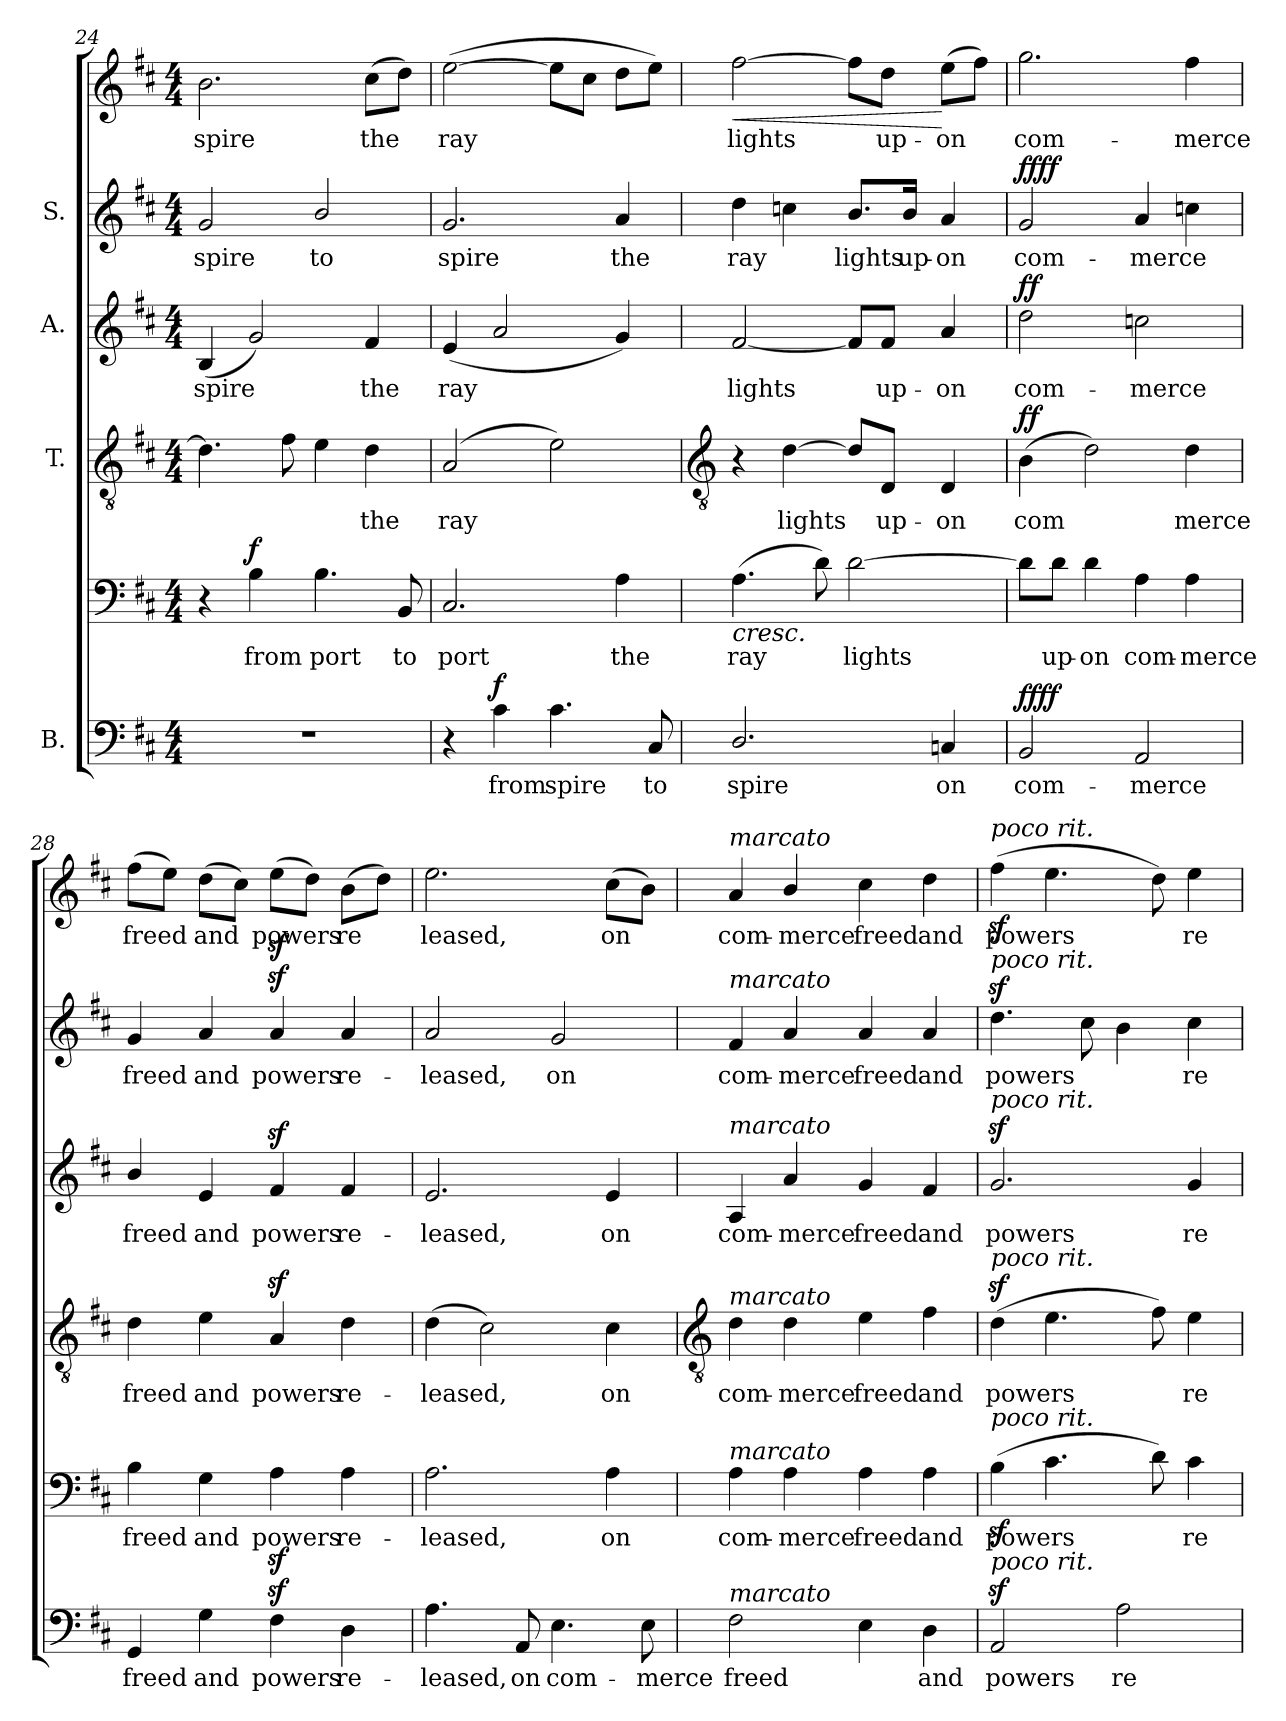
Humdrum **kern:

**kern	**text	**kern	**text	**dynam	**kern	**text	**dynam	**kern	**text	**dynam	**kern	**text	**kern	**text	**dynam
*part4	*part4	*part4	*part4	*part4	*part3	*part3	*part3	*part2	*part2	*part2	*part1	*part1	*part1	*part1	*part1
*staff6	*staff6	*staff5	*staff5	*staff5/6	*staff4	*staff4	*staff4	*staff3	*staff3	*staff3	*staff2	*staff2	*staff1	*staff1	*staff1/2
*I"B.	*	*	*	*	*I"T.	*	*	*I"A.	*	*	*I"S.	*	*	*	*
*clefF4	*	*clefF4	*	*	*clefGv2	*	*	*clefG2	*	*	*clefG2	*	*clefG2	*	*
*k[f#c#]	*	*k[f#c#]	*	*	*k[f#c#]	*	*	*k[f#c#]	*	*	*k[f#c#]	*	*k[f#c#]	*	*
*D:	*	*D:	*	*	*D:	*	*	*D:	*	*	*D:	*	*D:	*	*
*M4/4	*	*M4/4	*	*	*M4/4	*	*	*M4/4	*	*	*M4/4	*	*M4/4	*	*
=24	=24	=24	=24	=24	=24	=24	=24	=24	=24	=24	=24	=24	=24	=24	=24
!	!	!	!	!	!	!	!	!	!LO:LY:b	!	!	!LO:LY:b	!	!LO:LY:b	!
1r	.	4r	.	.	4.d]	.	.	(4B	spire	.	2g	spire	2.b	spire	.
!	!	!	!LO:LY:b	!LO:DY:a	!	!	!	!	!	!	!	!	!	!	!
.	.	4B	from	f	.	.	.	2g)	.	.	.	.	.	.	.
.	.	.	.	.	8f#	.	.	.	.	.	.	.	.	.	.
!	!	!	!LO:LY:b	!	!	!	!	!	!	!	!	!LO:LY:b	!	!	!
.	.	4.B	port	.	4e	.	.	.	.	.	2b/	to	.	.	.
!	!	!	!	!	!	!LO:LY:b	!	!	!LO:LY:b	!	!	!	!	!LO:LY:b	!
.	.	.	.	.	4d	the	.	4f#	the	.	.	.	(>8cc#L	the	.
!	!	!	!LO:LY:b	!	!	!	!	!	!	!	!	!	!	!	!
.	.	8BB	to	.	.	.	.	.	.	.	.	.	8ddJ)	.	.
=25	=25	=25	=25	=25	=25	=25	=25	=25	=25	=25	=25	=25	=25	=25	=25
!	!	!	!LO:LY:b	!	!	!LO:LY:b	!	!	!LO:LY:b	!	!	!LO:LY:b	!	!LO:LY:b	!
4r	.	2.C#	port	.	(<2A	ray	.	(<4e	ray	.	2.g	spire	(>[2ee	ray	.
!	!LO:LY:b	!	!	!LO:DY:a=2	!	!	!	!	!	!	!	!	!	!	!
4c#	from	.	.	f	.	.	.	2a	.	.	.	.	.	.	.
!	!LO:LY:b	!	!	!	!	!	!	!	!	!	!	!	!	!	!
4.c#	spire	.	.	.	2e)	.	.	.	.	.	.	.	8eeL]	.	.
.	.	.	.	.	.	.	.	.	.	.	.	.	8cc#J	.	.
!	!	!	!LO:LY:b	!	!	!	!	!	!	!	!	!LO:LY:b	!	!	!
.	.	4A	the	.	.	.	.	4g)	.	.	4a	the	8ddL	.	.
!	!LO:LY:b	!	!	!	!	!	!	!	!	!	!	!	!	!	!
8C#	to	.	.	.	.	.	.	.	.	.	.	.	8eeJ)	.	.
!!LO:LB:g=z
=26	=26	=26	=26	=26	=26	=26	=26	=26	=26	=26	=26	=26	=26	=26	=26
*	*	*	*	*	*clefGv2	*	*	*	*	*	*	*	*	*	*
!	!LO:LY:b	!	!LO:LY:b	!LO:HP:b	!	!	!	!	!LO:LY:b	!	!	!LO:LY:b	!	!LO:LY:b	!LO:HP:b
2.D/	spire	(>4.A	ray	<	4r	.	.	[2f#	lights	.	4dd	ray	[2ff#	lights	<
!	!	!	!	!	!	!LO:LY:b	!	!	!	!	!	!	!	!	!
.	.	.	.	.	[4d	lights	.	.	.	.	4ccn	.	.	.	.
.	.	8d)	.	.	.	.	.	.	.	.	.	.	.	.	.
!	!	!	!LO:LY:b	!	!	!	!	!	!	!	!	!LO:LY:b	!	!	!
.	.	[2d	lights	.	8dL]	.	.	8f#L]	.	.	8.b/L	lights	8ff#L]	.	.
!	!	!	!	!	!	!LO:LY:b	!	!	!LO:LY:b	!	!	!	!	!LO:LY:b	!
.	.	.	.	.	8DJ	up-	.	8f#J	up-	.	.	.	8ddJ	up-	.
!	!	!	!	!	!	!	!	!	!	!	!	!LO:LY:b	!	!	!
.	.	.	.	.	.	.	.	.	.	.	16b/J	up-	.	.	.
!	!LO:LY:b	!	!	!	!	!LO:LY:b	!	!	!LO:LY:b	!	!	!LO:LY:b	!	!LO:LY:b	!
4Cn	on	.	.	.	4D	-on	.	4a	-on	.	4a	-on	(>8eeL	-on	[
.	.	.	.	.	.	.	.	.	.	.	.	.	8ff#J)	.	.
=27	=27	=27	=27	=27	=27	=27	=27	=27	=27	=27	=27	=27	=27	=27	=27
!	!LO:LY:b	!	!	!LO:DY:a=2	!	!LO:LY:b	!	!	!LO:LY:b	!	!	!LO:LY:b	!	!LO:LY:b	!
!	!	!	!	!LO:DY:n=1:a	!	!	!LO:DY:a	!	!	!LO:DY:a	!	!	!	!	!LO:DY:a=2
!	!	!	!	!	!	!	!	!	!	!	!	!	!	!	!LO:DY:n=1:a
2BB	com-	8dL]	.	ff ff	(>4B	com	ff	2dd	com-	ff	2g	com-	2.gg	com-	ff ff
!	!	!	!LO:LY:b	!	!	!	!	!	!	!	!	!	!	!	!
.	.	8dJ	up-	.	.	.	.	.	.	.	.	.	.	.	.
!	!	!	!LO:LY:b	!	!	!	!	!	!	!	!	!	!	!	!
.	.	4d	-on	.	2d)	.	.	.	.	.	.	.	.	.	.
!	!LO:LY:b	!	!LO:LY:b	!	!	!	!	!	!LO:LY:b	!	!	!LO:LY:b	!	!	!
2AA	-merce	4A	com-	.	.	.	.	2ccn	-merce	.	4a	-merce	.	.	.
!	!	!	!LO:LY:b	!	!	!LO:LY:b	!	!	!	!	!	!	!	!LO:LY:b	!
.	.	4A	-merce	.	4d	merce	.	.	.	.	4ccn	.	4ff#	-merce	.
.	.	.	.	[	.	.	.	.	.	.	.	.	.	.	.
=28	=28	=28	=28	=28	=28	=28	=28	=28	=28	=28	=28	=28	=28	=28	=28
!	!LO:LY:b	!	!LO:LY:b	!	!	!LO:LY:b	!	!	!LO:LY:b	!	!	!LO:LY:b	!	!LO:LY:b	!
4GG	-freed	4B	freed	.	4d	freed	.	4b/	freed	.	4g	freed	(>8ff#L	freed	.
.	.	.	.	.	.	.	.	.	.	.	.	.	8eeJ)	.	.
!	!LO:LY:b	!	!LO:LY:b	!	!	!LO:LY:b	!	!	!LO:LY:b	!	!	!LO:LY:b	!	!LO:LY:b	!
4G	and	4G	and	.	4e	and	.	4e	and	.	4a	and	(>8ddL	and	.
.	.	.	.	.	.	.	.	.	.	.	.	.	8cc#J)	.	.
!	!LO:LY:b	!	!LO:LY:b	!	!	!LO:LY:b	!	!	!LO:LY:b	!	!	!LO:LY:b	!	!LO:LY:b	!
4F#z>	powers	4Az>	powers	.	4Az>	powers	.	4f#z>	powers	.	4az>	powers	(>8eez>L	powers	.
.	.	.	.	.	.	.	.	.	.	.	.	.	8ddJ)	.	.
!	!LO:LY:b	!	!LO:LY:b	!	!	!LO:LY:b	!	!	!LO:LY:b	!	!	!LO:LY:b	!	!LO:LY:b	!
4D	re-	4A	re-	.	4d	re-	.	4f#	re-	.	4a	re-	(>8bL	re	.
.	.	.	.	.	.	.	.	.	.	.	.	.	8ddJ)	.	.
=29	=29	=29	=29	=29	=29	=29	=29	=29	=29	=29	=29	=29	=29	=29	=29
!	!LO:LY:b	!	!LO:LY:b	!	!	!LO:LY:b	!	!	!LO:LY:b	!	!	!LO:LY:b	!	!LO:LY:b	!
4.A	leased,	2.A	-leased,	.	(>4d	-leased,	.	2.e	-leased,	.	2a	leased,	2.ee	-leased,	.
.	.	.	.	.	2c#)	.	.	.	.	.	.	.	.	.	.
!	!LO:LY:b	!	!	!	!	!	!	!	!	!	!	!	!	!	!
8AA	on	.	.	.	.	.	.	.	.	.	.	.	.	.	.
!	!LO:LY:b	!	!	!	!	!	!	!	!	!	!	!LO:LY:b	!	!	!
4.E	com-	.	.	.	.	.	.	.	.	.	2g	on	.	.	.
!	!	!	!LO:LY:b	!	!	!LO:LY:b	!	!	!LO:LY:b	!	!	!	!	!LO:LY:b	!
.	.	4A	on	.	4c#	on	.	4e	on	.	.	.	(>8cc#L	on	.
!	!LO:LY:b	!	!	!	!	!	!	!	!	!	!	!	!	!	!
8E	-merce	.	.	.	.	.	.	.	.	.	.	.	8bJ)	.	.
!!LO:LB:g=z
=30	=30	=30	=30	=30	=30	=30	=30	=30	=30	=30	=30	=30	=30	=30	=30
*	*	*	*	*	*clefGv2	*	*	*	*	*	*	*	*	*	*
!	!	!	!	!	!	!	!	!	!	!	!	!	!LO:TX:a:i:t=marcato	!	!
!	!	!	!	!	!	!	!	!	!	!	!LO:TX:a:i:t=marcato	!	!	!	!
!	!	!	!	!	!	!	!	!LO:TX:a:i:t=marcato	!	!	!	!	!	!	!
!	!	!	!	!	!LO:TX:a:i:t=marcato	!	!	!	!	!	!	!	!	!	!
!	!	!LO:TX:a:i:t=marcato	!	!	!	!	!	!	!	!	!	!	!	!	!
!LO:TX:a:i:t=marcato	!	!	!	!	!	!	!	!	!	!	!	!	!	!	!
!	!LO:LY:b	!	!LO:LY:b	!	!	!LO:LY:b	!	!	!LO:LY:b	!	!	!LO:LY:b	!	!LO:LY:b	!
2F#	freed	4A	com-	.	4d	com-	.	4A	com-	.	4f#	com-	4a	com-	.
!	!	!	!LO:LY:b	!	!	!LO:LY:b	!	!	!LO:LY:b	!	!	!LO:LY:b	!	!LO:LY:b	!
.	.	4A	-merce	.	4d	-merce	.	4a	-merce	.	4a	-merce	4b/	-merce	.
!	!	!	!LO:LY:b	!	!	!LO:LY:b	!	!	!LO:LY:b	!	!	!LO:LY:b	!	!LO:LY:b	!
4E	.	4A	freed	.	4e	freed	.	4g	freed	.	4a	freed	4cc#	freed	.
!	!LO:LY:b	!	!LO:LY:b	!	!	!LO:LY:b	!	!	!LO:LY:b	!	!	!LO:LY:b	!	!LO:LY:b	!
4D	and	4A	and	.	4f#	and	.	4f#	and	.	4a	and	4dd	and	.
=31	=31	=31	=31	=31	=31	=31	=31	=31	=31	=31	=31	=31	=31	=31	=31
!	!	!	!	!	!	!	!	!	!	!	!	!	!LO:TX:a:i:t=poco rit.	!	!
!	!	!	!	!	!	!	!	!	!	!	!LO:TX:a:i:t=poco rit.	!	!	!	!
!	!	!	!	!	!	!	!	!LO:TX:a:i:t=poco rit.	!	!	!	!	!	!	!
!	!	!	!	!	!LO:TX:a:i:t=poco rit.	!	!	!	!	!	!	!	!	!	!
!	!	!LO:TX:a:i:t=poco rit.	!	!	!	!	!	!	!	!	!	!	!	!	!
!LO:TX:a:i:t=poco rit.	!	!	!	!	!	!	!	!	!	!	!	!	!	!	!
!	!LO:LY:b	!	!LO:LY:b	!	!	!LO:LY:b	!	!	!LO:LY:b	!	!	!LO:LY:b	!	!LO:LY:b	!
2AAz>	-powers	(>4Bz>	powers	.	(>4dz>	powers	.	2.gz>	powers	.	4.ddz>	-powers	(>4ff#z>	powers	.
.	.	4.c#	.	.	4.e	.	.	.	.	.	.	.	4.ee	.	.
.	.	.	.	.	.	.	.	.	.	.	8cc#	.	.	.	.
!	!LO:LY:b	!	!	!	!	!	!	!	!	!	!	!	!	!	!
2A	re-	.	.	.	.	.	.	.	.	.	4b	.	.	.	.
.	.	8d)	.	.	8f#)	.	.	.	.	.	.	.	8dd)	.	.
!	!	!	!LO:LY:b	!	!	!LO:LY:b	!	!	!LO:LY:b	!	!	!LO:LY:b	!	!LO:LY:b	!
.	.	4c#	re-	.	4e	re-	.	4g	re-	.	4cc#	re-	4ee	re-	.
=	=	=	=	=	=	=	=	=	=	=	=	=	=	=	=
*-	*-	*-	*-	*-	*-	*-	*-	*-	*-	*-	*-	*-	*-	*-	*-
